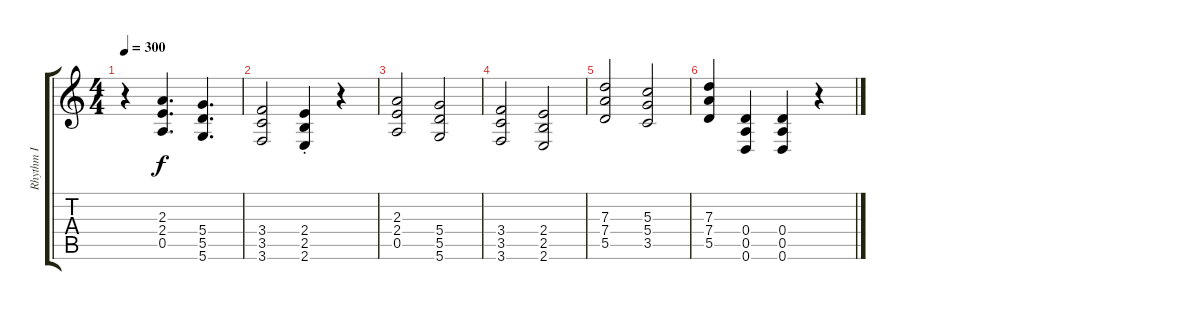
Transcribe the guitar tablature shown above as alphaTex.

\track ("Rhythm I" "Rhythm I") {instrument distortionguitar}
\staff {score tabs}
\tuning (E4 B3 G3 D3 A2 D2) {hide}
\ts (4 4)
\tempo 300
\clef g2
\ks c
r.4{dy f} (2.3 2.4 0.5).4{d} (5.4 5.5 5.6).4{d} |
(3.4 3.5 3.6).2 (2.4{st} 2.5{st} 2.6{st}).4 r.4 |
(2.3 2.4 0.5).2 (5.4 5.5 5.6).2 |
(3.4 3.5 3.6).2 (2.4 2.5 2.6).2 |
(7.3 7.4 5.5).2 (5.3 5.4 3.5).2 |
(7.3 7.4 5.5).4 (0.4 0.5 0.6).4 (0.4 0.5 0.6).4 r.4
